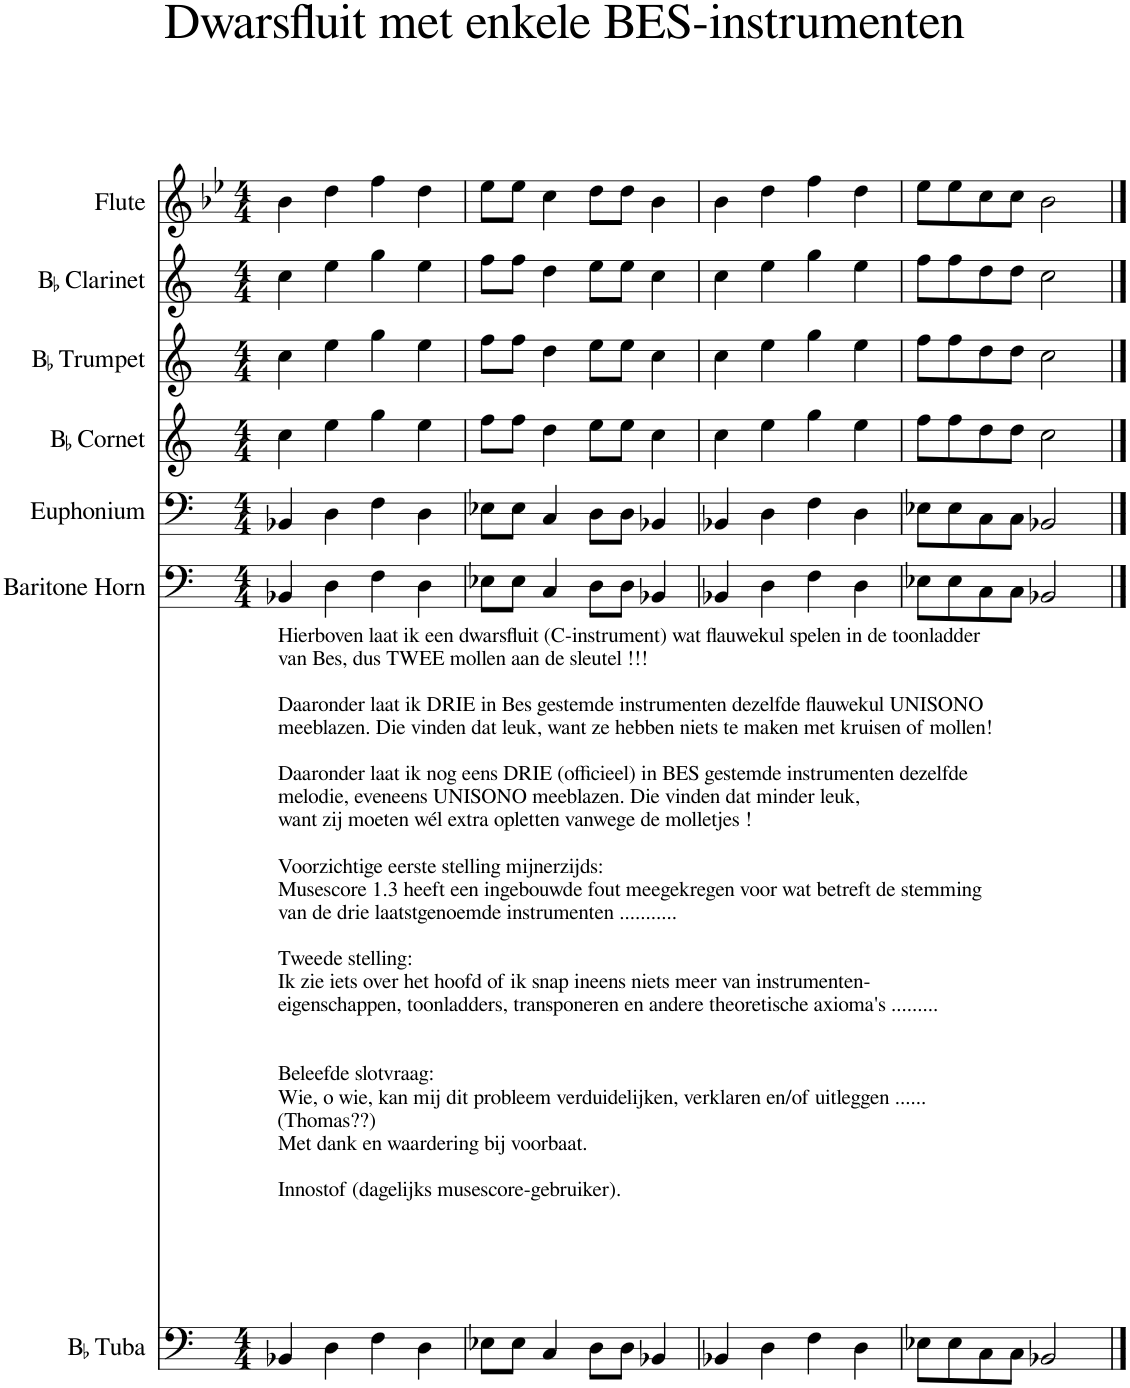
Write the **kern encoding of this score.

**kern	**kern	**kern	**kern	**kern	**kern	**kern
*part7	*part6	*part5	*part4	*part3	*part2	*part1
*staff7	*staff6	*staff5	*staff4	*staff3	*staff2	*staff1
*I"BaccidentalFlat Tuba	*I"Baritone Horn	*I"Euphonium	*I"BaccidentalFlat Cornet	*I"BaccidentalFlat Trumpet	*I"BaccidentalFlat Clarinet	*I"Flute
*I'BaccidentalFlat Tu.	*I'Bar. Hn.	*I'Eu.	*I'BaccidentalFlat Cnt.	*I'BaccidentalFlat Tpt.	*I'BaccidentalFlat Cl.	*I'Fl.
*clefF4	*clefF4	*clefF4	*clefG2	*clefG2	*clefG2	*clefG2
*	*Trd4c7	*	*Trd1c2	*Trd1c2	*Trd1c2	*
*k[]	*k[]	*k[]	*k[]	*k[]	*k[]	*k[b-e-]
*M4/4	*M4/4	*M4/4	*M4/4	*M4/4	*M4/4	*M4/4
=1	=1	=1	=1	=1	=1	=1
!LO:TX:a:t=Hierboven laat ik een dwarsfluit (C-instrument) wat flauwekul spelen in de toonladder	!	!	!	!	!	!
!LO:TX:a:t=van Bes, dus TWEE mollen aan de sleutel !!!	!	!	!	!	!	!
!LO:TX:a:t=Daaronder laat ik DRIE in Bes gestemde instrumenten dezelfde flauwekul UNISONO	!	!	!	!	!	!
!LO:TX:a:t=meeblazen. Die vinden dat leuk, want ze hebben niets te maken met kruisen of mollen!	!	!	!	!	!	!
!LO:TX:a:t=Daaronder laat ik nog eens DRIE (officieel) in BES gestemde instrumenten dezelfde	!	!	!	!	!	!
!LO:TX:a:t=melodie, eveneens UNISONO meeblazen. Die vinden dat minder leuk,	!	!	!	!	!	!
!LO:TX:a:t=want zij moeten wél extra opletten vanwege de molletjes !	!	!	!	!	!	!
!LO:TX:a:t=Voorzichtige eerste stelling mijnerzijds&colon;	!	!	!	!	!	!
!LO:TX:a:t=Musescore 1.3 heeft een ingebouwde fout meegekregen voor wat betreft de stemming	!	!	!	!	!	!
!LO:TX:a:t=van de drie laatstgenoemde instrumenten ...........	!	!	!	!	!	!
!LO:TX:a:t=Tweede stelling&colon;	!	!	!	!	!	!
!LO:TX:a:t=Ik zie iets over het hoofd of ik snap ineens niets meer van instrumenten-	!	!	!	!	!	!
!LO:TX:a:t=eigenschappen, toonladders, transponeren en andere theoretische axioma's .........	!	!	!	!	!	!
!LO:TX:a:t=Beleefde slotvraag&colon;	!	!	!	!	!	!
!LO:TX:a:t=Wie, o wie, kan mij dit probleem verduidelijken, verklaren en/of uitleggen ......	!	!	!	!	!	!
!LO:TX:a:t=(Thomas??)	!	!	!	!	!	!
!LO:TX:a:t=Met dank en waardering bij voorbaat.	!	!	!	!	!	!
!LO:TX:a:t=Innostof (dagelijks musescore-gebruiker).	!	!	!	!	!	!
4BB-X/	4BB-X/	4BB-X/	4cc\	4cc\	4cc\	4b-\
4D\	4D\	4D\	4ee\	4ee\	4ee\	4dd\
4F\	4F\	4F\	4gg\	4gg\	4gg\	4ff\
4D\	4D\	4D\	4ee\	4ee\	4ee\	4dd\
=2	=2	=2	=2	=2	=2	=2
8E-X\L	8E-X\L	8E-X\L	8ff\L	8ff\L	8ff\L	8ee-\L
8E-\J	8E-\J	8E-\J	8ff\J	8ff\J	8ff\J	8ee-\J
4C/	4C/	4C/	4dd\	4dd\	4dd\	4cc\
8D\L	8D\L	8D\L	8ee\L	8ee\L	8ee\L	8dd\L
8D\J	8D\J	8D\J	8ee\J	8ee\J	8ee\J	8dd\J
4BB-X/	4BB-X/	4BB-X/	4cc\	4cc\	4cc\	4b-\
=3	=3	=3	=3	=3	=3	=3
4BB-X/	4BB-X/	4BB-X/	4cc\	4cc\	4cc\	4b-\
4D\	4D\	4D\	4ee\	4ee\	4ee\	4dd\
4F\	4F\	4F\	4gg\	4gg\	4gg\	4ff\
4D\	4D\	4D\	4ee\	4ee\	4ee\	4dd\
=4	=4	=4	=4	=4	=4	=4
8E-X\L	8E-X\L	8E-X\L	8ff\L	8ff\L	8ff\L	8ee-\L
8E-\	8E-\	8E-\	8ff\	8ff\	8ff\	8ee-\
8C\	8C\	8C\	8dd\	8dd\	8dd\	8cc\
8C\J	8C\J	8C\J	8dd\J	8dd\J	8dd\J	8cc\J
2BB-X/	2BB-X/	2BB-X/	2cc\	2cc\	2cc\	2b-\
==	==	==	==	==	==	==
*-	*-	*-	*-	*-	*-	*-
